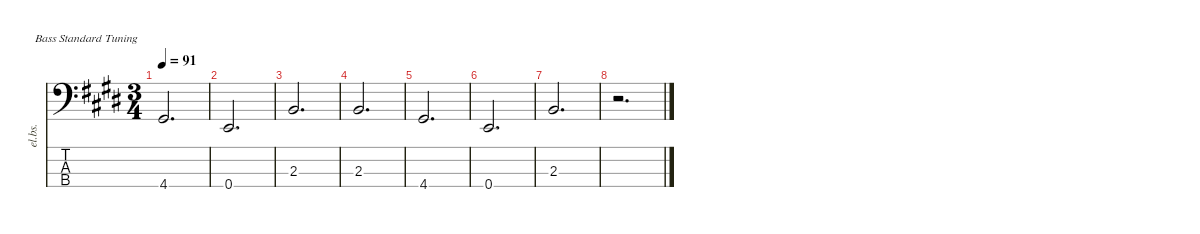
\defaultSystemsLayout 4
\hideDynamics
\bracketExtendMode nobrackets
\track ("Electric Bass" "el.bs.") {instrument electricbassfinger}
\staff {score tabs}
\tuning (G2 D2 A1 E1)
\ts (3 4)
\tempo 91
\clef f4
\ks e
4.4{acc #}.2{d dy mf beam Up} |
0.4{acc forcenatural}.2{d beam Up} |
2.3{acc forcenatural}.2{d beam Up} |
2.3{acc forcenatural}.2{d beam Up} |
4.4{acc #}.2{d beam Up} |
0.4{acc forcenatural}.2{d beam Up} |
2.3{acc forcenatural}.2{d beam Up} |
r.2{d beam Down}
